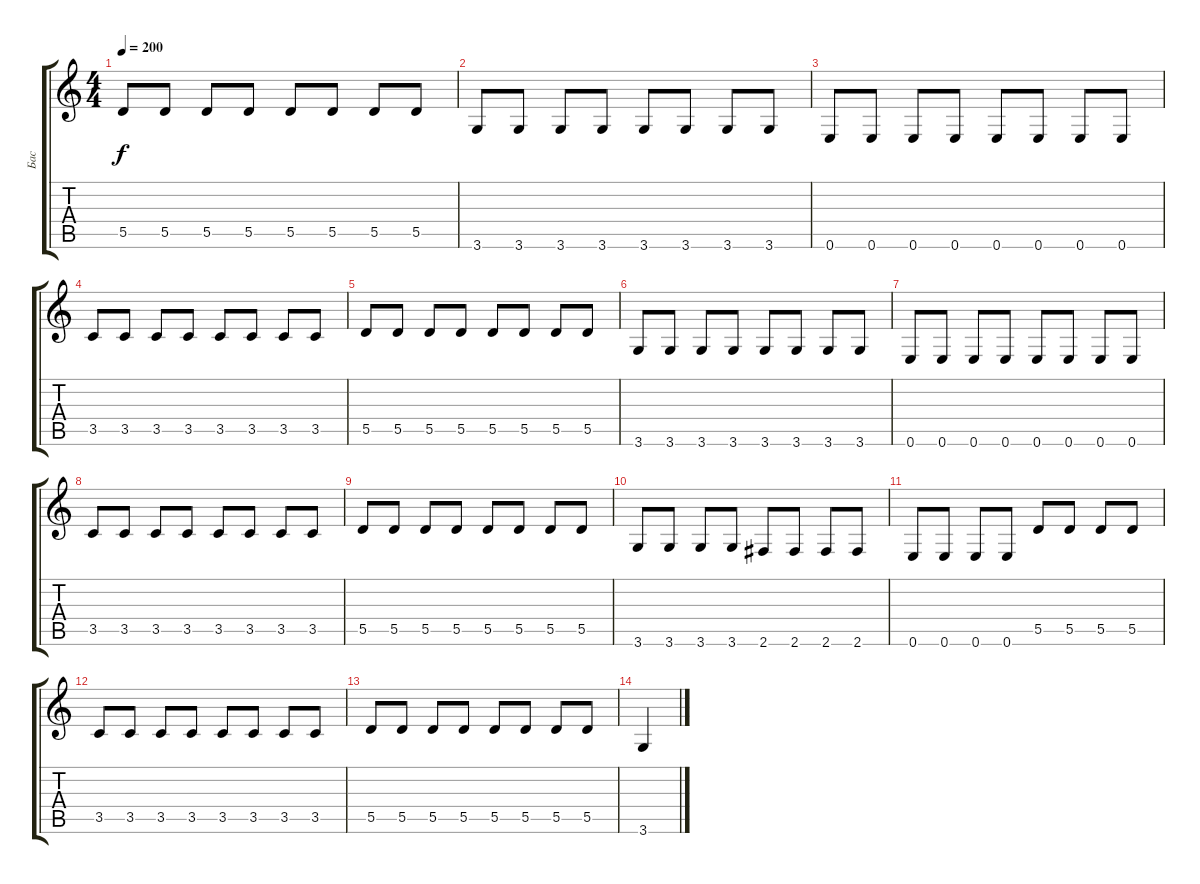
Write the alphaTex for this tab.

\track ("Бас" "Бас") {instrument electricbassfinger}
\staff {score tabs}
\tuning (E4 B3 G3 D3 A2 E2) {hide}
\ts (4 4)
\tempo 200
\clef g2
\ks c
5.5.8{dy f} 5.5.8 5.5.8 5.5.8 5.5.8 5.5.8 5.5.8 5.5.8 |
3.6.8 3.6.8 3.6.8 3.6.8 3.6.8 3.6.8 3.6.8 3.6.8 |
0.6.8 0.6.8 0.6.8 0.6.8 0.6.8 0.6.8 0.6.8 0.6.8 |
3.5.8 3.5.8 3.5.8 3.5.8 3.5.8 3.5.8 3.5.8 3.5.8 |
5.5.8 5.5.8 5.5.8 5.5.8 5.5.8 5.5.8 5.5.8 5.5.8 |
3.6.8 3.6.8 3.6.8 3.6.8 3.6.8 3.6.8 3.6.8 3.6.8 |
0.6.8 0.6.8 0.6.8 0.6.8 0.6.8 0.6.8 0.6.8 0.6.8 |
3.5.8 3.5.8 3.5.8 3.5.8 3.5.8 3.5.8 3.5.8 3.5.8 |
5.5.8 5.5.8 5.5.8 5.5.8 5.5.8 5.5.8 5.5.8 5.5.8 |
3.6.8 3.6.8 3.6.8 3.6.8 2.6.8 2.6.8 2.6.8 2.6.8 |
0.6.8 0.6.8 0.6.8 0.6.8 5.5.8 5.5.8 5.5.8 5.5.8 |
3.5.8 3.5.8 3.5.8 3.5.8 3.5.8 3.5.8 3.5.8 3.5.8 |
5.5.8 5.5.8 5.5.8 5.5.8 5.5.8 5.5.8 5.5.8 5.5.8 |
3.6.4
